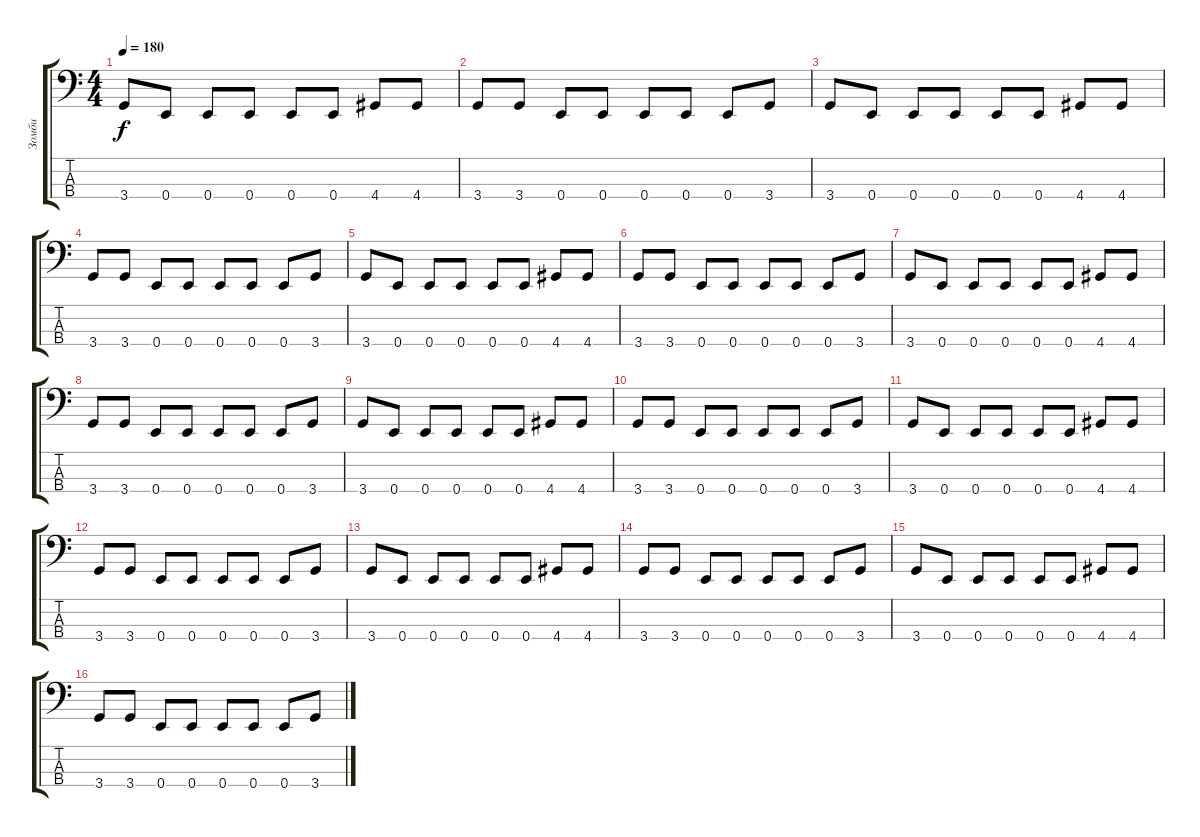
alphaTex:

\track ("Зомби" "Зомби") {instrument electricbasspick}
\staff {score tabs}
\tuning (G2 D2 A1 E1) {hide}
\ts (4 4)
\tempo 180
\clef f4
\ks c
3.4.8{dy f} 0.4.8 0.4.8 0.4.8 0.4.8 0.4.8 4.4.8 4.4.8 |
3.4.8 3.4.8 0.4.8 0.4.8 0.4.8 0.4.8 0.4.8 3.4.8 |
3.4.8 0.4.8 0.4.8 0.4.8 0.4.8 0.4.8 4.4.8 4.4.8 |
3.4.8 3.4.8 0.4.8 0.4.8 0.4.8 0.4.8 0.4.8 3.4.8 |
3.4.8 0.4.8 0.4.8 0.4.8 0.4.8 0.4.8 4.4.8 4.4.8 |
3.4.8 3.4.8 0.4.8 0.4.8 0.4.8 0.4.8 0.4.8 3.4.8 |
3.4.8 0.4.8 0.4.8 0.4.8 0.4.8 0.4.8 4.4.8 4.4.8 |
3.4.8 3.4.8 0.4.8 0.4.8 0.4.8 0.4.8 0.4.8 3.4.8 |
3.4.8 0.4.8 0.4.8 0.4.8 0.4.8 0.4.8 4.4.8 4.4.8 |
3.4.8 3.4.8 0.4.8 0.4.8 0.4.8 0.4.8 0.4.8 3.4.8 |
3.4.8 0.4.8 0.4.8 0.4.8 0.4.8 0.4.8 4.4.8 4.4.8 |
3.4.8 3.4.8 0.4.8 0.4.8 0.4.8 0.4.8 0.4.8 3.4.8 |
3.4.8 0.4.8 0.4.8 0.4.8 0.4.8 0.4.8 4.4.8 4.4.8 |
3.4.8 3.4.8 0.4.8 0.4.8 0.4.8 0.4.8 0.4.8 3.4.8 |
3.4.8 0.4.8 0.4.8 0.4.8 0.4.8 0.4.8 4.4.8 4.4.8 |
3.4.8 3.4.8 0.4.8 0.4.8 0.4.8 0.4.8 0.4.8 3.4.8
